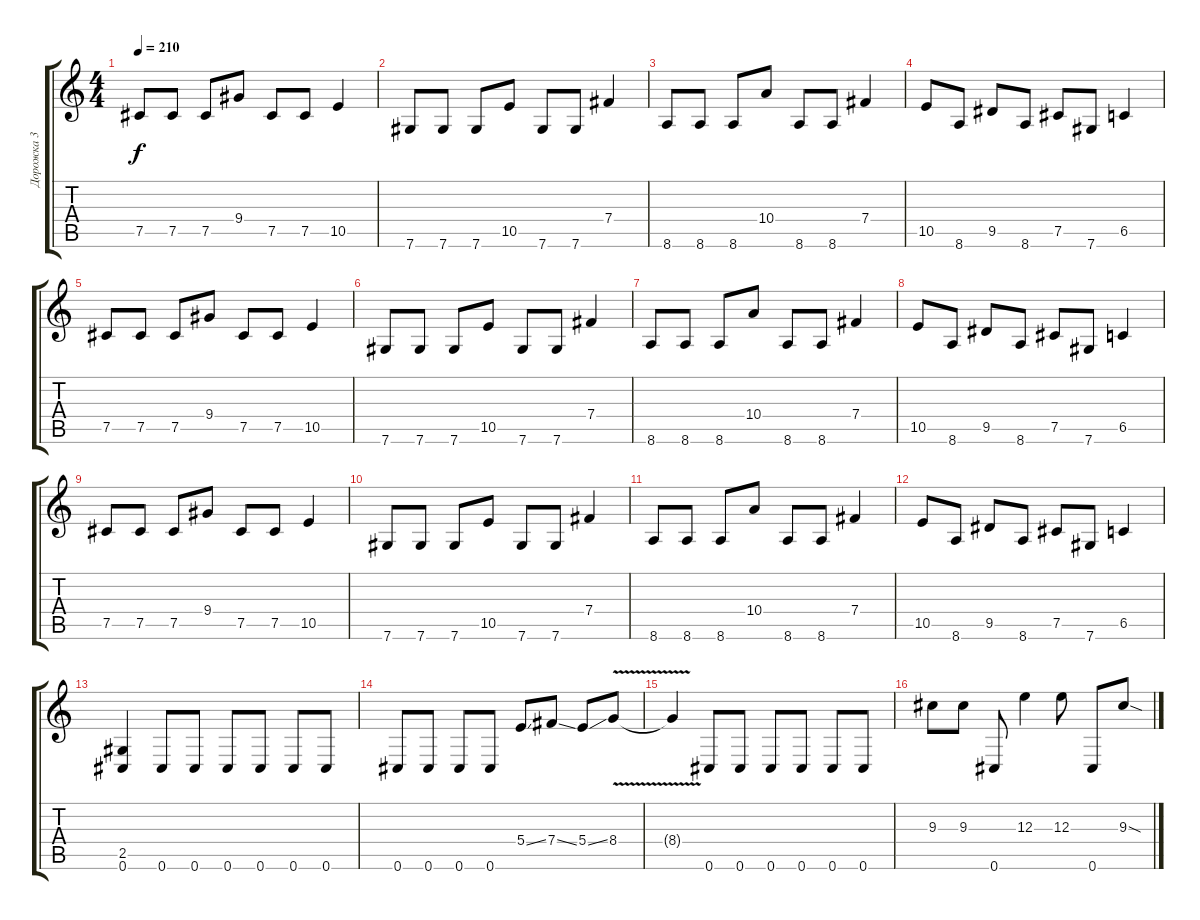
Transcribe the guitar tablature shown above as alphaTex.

\track ("Дорожка 3" "Дорожка 3") {instrument distortionguitar}
\staff {score tabs}
\tuning (Db4 Ab3 E3 B2 Gb2 Db2) {hide}
\ts (4 4)
\tempo 210
\clef g2
\ks c
7.5.8{dy f} 7.5.8 7.5.8 9.4.8 7.5.8 7.5.8 10.5.4 |
7.6.8 7.6.8 7.6.8 10.5.8 7.6.8 7.6.8 7.4.4 |
8.6.8 8.6.8 8.6.8 10.4.8 8.6.8 8.6.8 7.4.4 |
10.5.8 8.6.8 9.5.8 8.6.8 7.5.8 7.6.8 6.5.4 |
7.5.8 7.5.8 7.5.8 9.4.8 7.5.8 7.5.8 10.5.4 |
7.6.8 7.6.8 7.6.8 10.5.8 7.6.8 7.6.8 7.4.4 |
8.6.8 8.6.8 8.6.8 10.4.8 8.6.8 8.6.8 7.4.4 |
10.5.8 8.6.8 9.5.8 8.6.8 7.5.8 7.6.8 6.5.4 |
7.5.8 7.5.8 7.5.8 9.4.8 7.5.8 7.5.8 10.5.4 |
7.6.8 7.6.8 7.6.8 10.5.8 7.6.8 7.6.8 7.4.4 |
8.6.8 8.6.8 8.6.8 10.4.8 8.6.8 8.6.8 7.4.4 |
10.5.8 8.6.8 9.5.8 8.6.8 7.5.8 7.6.8 6.5.4 |
(2.5 0.6).4 0.6.8 0.6.8 0.6.8 0.6.8 0.6.8 0.6.8 |
0.6.8 0.6.8 0.6.8 0.6.8 5.4{ss}.8 7.4{ss}.8 5.4{ss}.8 8.4{v}.8 |
8.4{t}.4 0.6.8 0.6.8 0.6.8 0.6.8 0.6.8 0.6.8 |
9.3.8 9.3.8 0.6.8 12.3.4 12.3.8 0.6.8 9.3{sod}.8
